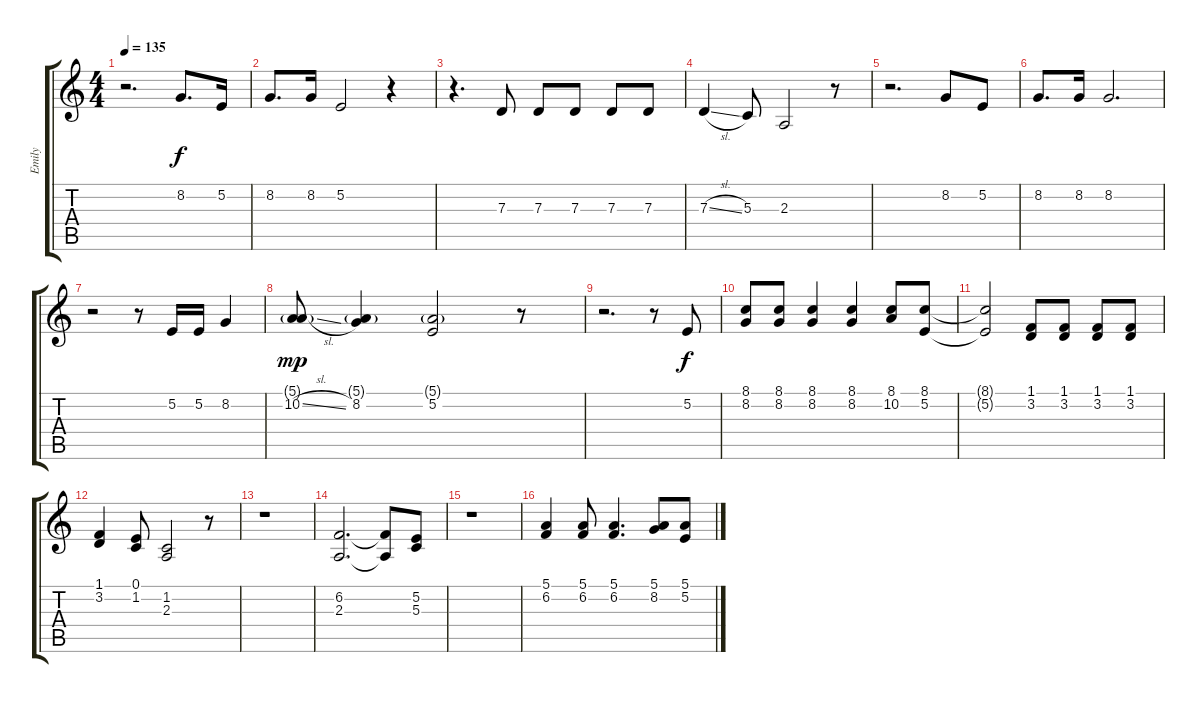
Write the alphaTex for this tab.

\track ("Emily" "Emily") {instrument flute}
\staff {score tabs}
\tuning (E4 B3 G3 D3 A2 E2) {hide}
\ts (4 4)
\tempo 135
\clef g2
\ks c
r.2{d dy f} 8.2.8{d} 5.2.16 |
8.2.8{d} 8.2.16 5.2.2 r.4 |
r.4{d} 7.3.8 7.3.8 7.3.8 7.3.8 7.3.8 |
7.3{sl}.4 5.3.8 2.3.2 r.8 |
r.2{d} 8.2.8 5.2.8 |
8.2.8{d} 8.2.16 8.2.2{d} |
r.2 r.8 5.2.16 5.2.16 8.2.4 |
(5.1{g} 10.2{sl}).8{dy mp} (5.1{g} 8.2).4 (5.1{g} 5.2).2 r.8 |
r.2{d} r.8 5.2.8{dy f} |
(8.1 8.2).8 (8.1 8.2).8 (8.1 8.2).4 (8.1 8.2).4 (8.1 10.2).8 (8.1 5.2).8 |
(8.1{t} 5.2{t}).2 (1.1 3.2).8 (1.1 3.2).8 (1.1 3.2).8 (1.1 3.2).8 |
(1.1 3.2).4 (0.1 1.2).8 (1.2 2.3).2 r.8 |
r.1 |
(6.2 2.3).2{d} (6.2{t} 2.3{t}).8 (5.2 5.3).8 |
r.1 |
(5.1 6.2).4 (5.1 6.2).8 (5.1 6.2).4{d} (5.1 8.2).8 (5.1 5.2).8
